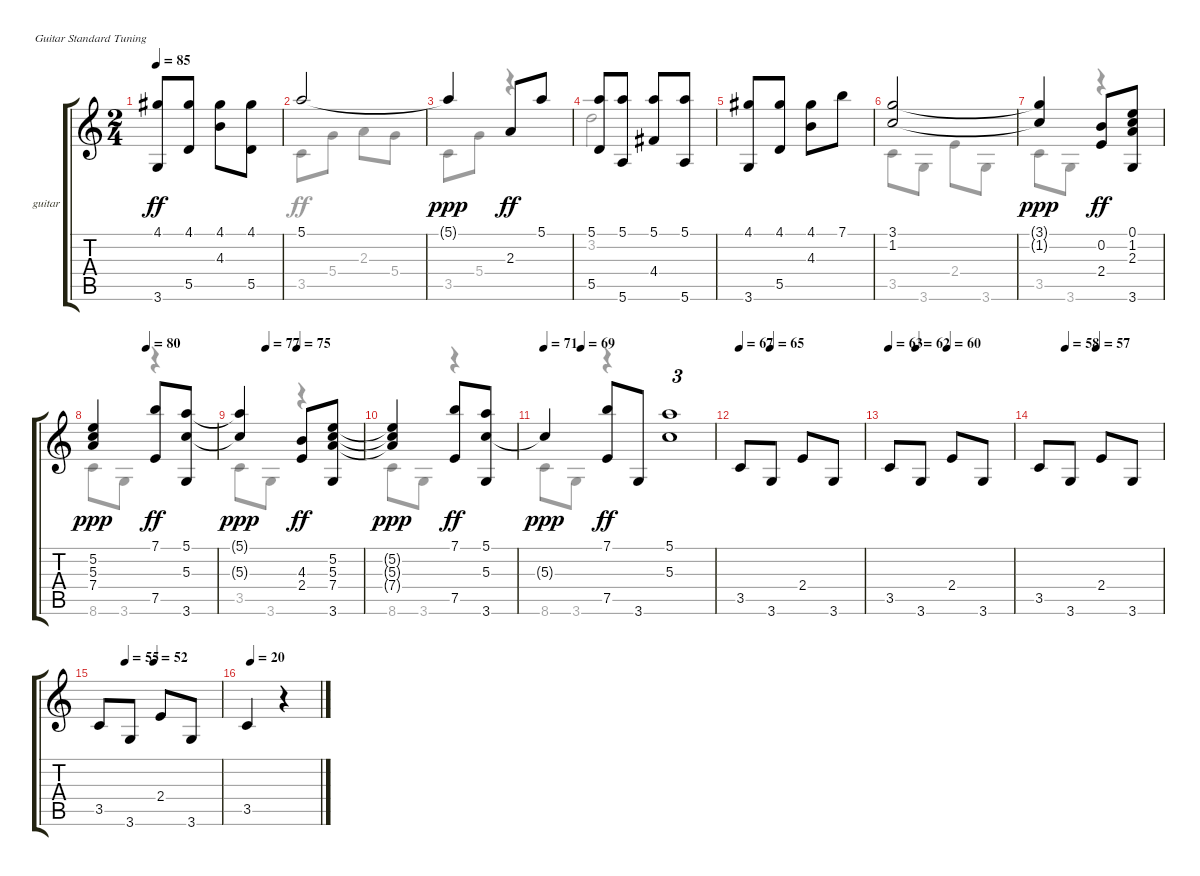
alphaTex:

\bracketExtendMode groupsimilarinstruments
\firstSystemTrackNameOrientation horizontal
\otherSystemsTrackNameOrientation horizontal
\track ("guitar" "guitar") {instrument acousticguitarsteel}
\staff {score tabs}
\tuning (E4 B3 G3 D3 A2 E2)
\voice
\ts (2 4)
\tempo 85
\clef g2
\ks c
(4.1 3.6).8{dy ff} (4.1 5.5).8 (4.1 4.3).8 (4.1 5.5).8 |
5.1.2 |
5.1{t}.4{dy ppp} 2.3.8{dy ff} 5.1.8 |
(5.1 5.5).8 (5.1 5.6).8 (5.1 4.4).8 (5.1 5.6).8 |
(4.1 3.6).8 (4.1 5.5).8 (4.1 4.3).8 7.1.8 |
(3.1 1.2).2 |
(3.1{t} 1.2{t}).4{dy ppp} (0.2 2.4).8{dy ff} (0.1 1.2 2.3 3.6).8 |
\tempo (80 0.4375)
(5.2 5.3 7.4).4{dy ppp} (7.1 7.5).8{dy ff} (5.1 5.3 3.6).8 |
\tempo (77 0.21875)
\tempo (75 0.46875)
(5.1{t} 5.3{t}).4{dy ppp} (4.3 2.4).8{dy ff} (5.2 5.3 7.4 3.6).8 |
(5.2{t} 5.3{t} 7.4{t}).4{dy ppp} (7.1 7.5).8{dy ff} (5.1 5.3 3.6).8 |
\tempo 71
\tempo (69 0.21875)
5.3{t}.4{dy ppp} (7.1 7.5).8{dy ff} 3.6.8 (5.1 5.3).1{tu (3 2)} |
\tempo 67
\tempo (65 0.25)
3.5.8 3.6.8 2.4.8 3.6.8 |
\tempo 63
\tempo (62 0.21875)
\tempo (60 0.46875)
3.5.8 3.6.8 2.4.8 3.6.8 |
\tempo (58 0.21875)
\tempo (57 0.46875)
3.5.8 3.6.8 2.4.8 3.6.8 |
\tempo (55 0.21875)
\tempo (52 0.453125)
3.5.8 3.6.8 2.4.8 3.6.8 |
\tempo (20 0.0625)
3.5.4 r.4
\voice
\clef g2
\ottava regular
\simile none
\ks c
|
3.5.8 5.4.8 2.3.8 5.4.8 |
3.5.8 5.4.8 r.4 |
3.2.2 |
|
3.5.8 3.6.8 2.4.8 3.6.8 |
3.5.8 3.6.8 r.4 |
8.6.8 3.6.8 r.4 |
3.5.8 3.6.8 r.4 |
8.6.8 3.6.8 r.4 |
8.6.8 3.6.8 r.4 |
|
|
|
|
